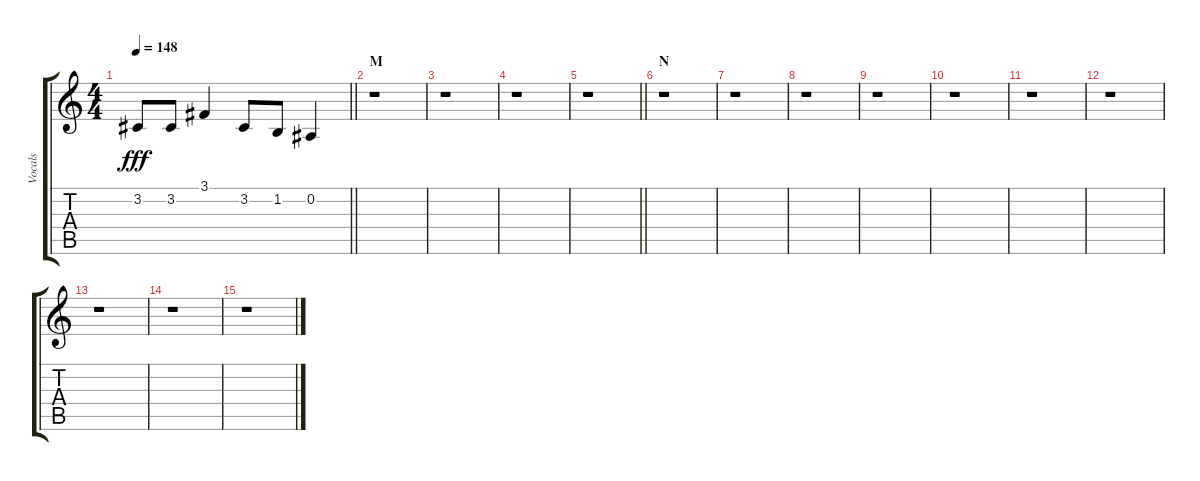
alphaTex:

\track ("Vocals" "Vocals") {instrument voiceoohs}
\staff {score tabs}
\tuning (Eb4 Bb3 Gb3 Db3 Ab2 Eb2) {hide}
\ts (4 4)
\tempo 148
\clef g2
\barLineRight lightlight
\ks c
3.2.8{dy fff} 3.2.8 3.1.4 3.2.8 1.2.8 0.2.4 |
\section ("" "M")
r.1 |
r.1 |
r.1 |
\barLineRight lightlight
r.1 |
\section ("" "N")
r.1 |
r.1 |
r.1 |
r.1 |
r.1 |
r.1 |
r.1 |
r.1 |
r.1 |
r.1
